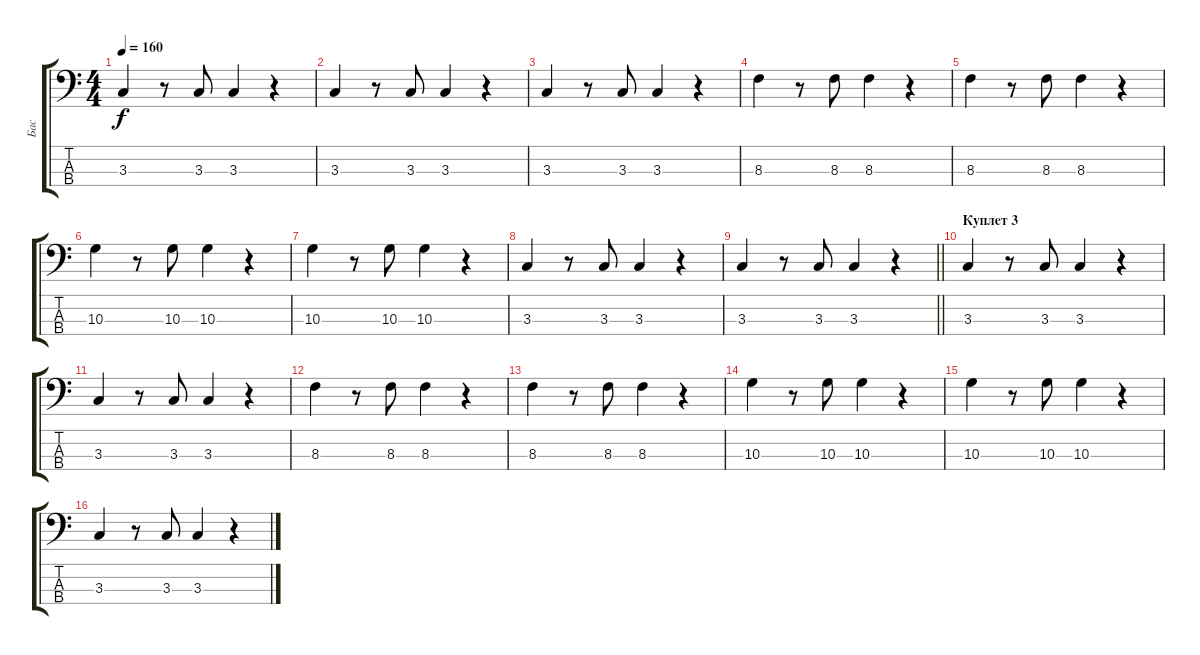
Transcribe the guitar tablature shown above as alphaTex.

\track ("Бас" "Бас") {instrument electricbassfinger}
\staff {score tabs}
\tuning (G2 D2 A1 E1) {hide}
\ts (4 4)
\tempo 160
\clef f4
\ks c
3.3.4{dy f} r.8 3.3.8 3.3.4 r.4 |
3.3.4 r.8 3.3.8 3.3.4 r.4 |
3.3.4 r.8 3.3.8 3.3.4 r.4 |
8.3.4 r.8 8.3.8 8.3.4 r.4 |
8.3.4 r.8 8.3.8 8.3.4 r.4 |
10.3.4 r.8 10.3.8 10.3.4 r.4 |
10.3.4 r.8 10.3.8 10.3.4 r.4 |
3.3.4 r.8 3.3.8 3.3.4 r.4 |
\barLineRight lightlight
3.3.4 r.8 3.3.8 3.3.4 r.4 |
\section ("" "Куплет 3")
3.3.4 r.8 3.3.8 3.3.4 r.4 |
3.3.4 r.8 3.3.8 3.3.4 r.4 |
8.3.4 r.8 8.3.8 8.3.4 r.4 |
8.3.4 r.8 8.3.8 8.3.4 r.4 |
10.3.4 r.8 10.3.8 10.3.4 r.4 |
10.3.4 r.8 10.3.8 10.3.4 r.4 |
3.3.4 r.8 3.3.8 3.3.4 r.4
